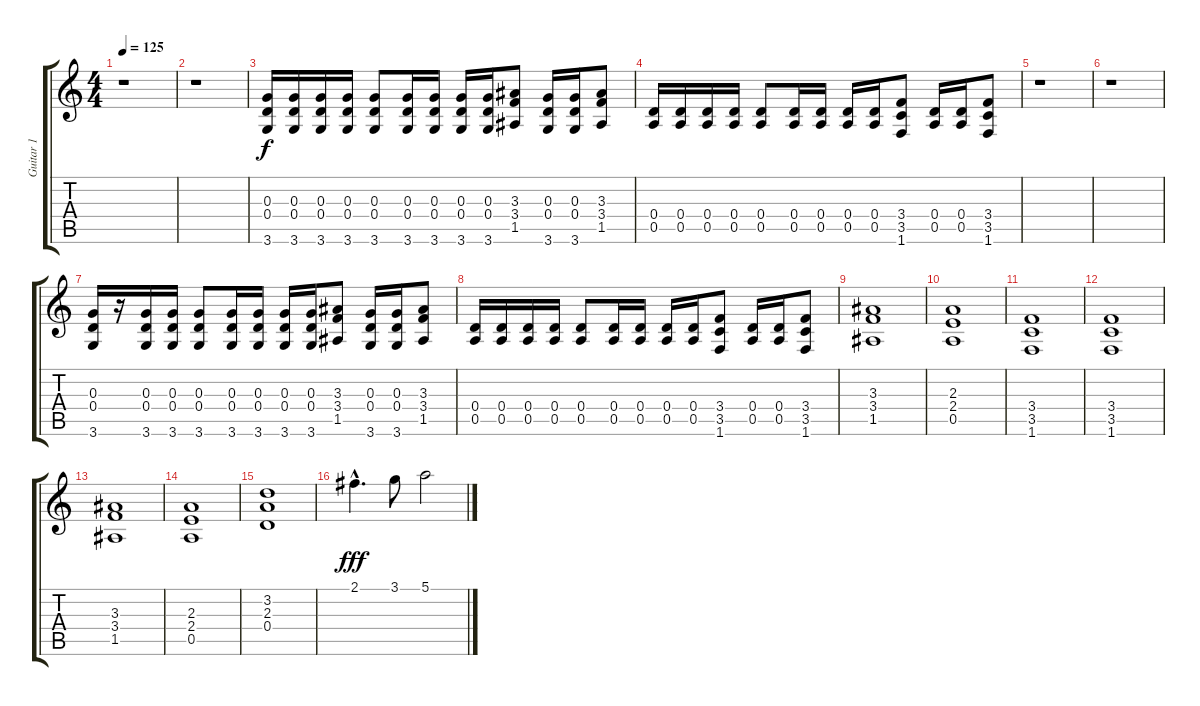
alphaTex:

\track ("Guitar 1" "Guitar 1") {instrument distortionguitar}
\staff {score tabs}
\tuning (E4 B3 G3 D3 A2 E2) {hide}
\ts (4 4)
\tempo 125
\clef g2
\ks c
r.1{dy f} |
r.1 |
(0.3 0.4 3.6).16 (0.3 0.4 3.6).16 (0.3 0.4 3.6).16 (0.3 0.4 3.6).16 (0.3 0.4 3.6).8 (0.3 0.4 3.6).16 (0.3 0.4 3.6).16 (0.3 0.4 3.6).16 (0.3 0.4 3.6).16 (3.3 3.4 1.5).8 (0.3 0.4 3.6).16 (0.3 0.4 3.6).16 (3.3 3.4 1.5).8 |
(0.4 0.5).16 (0.4 0.5).16 (0.4 0.5).16 (0.4 0.5).16 (0.4 0.5).8 (0.4 0.5).16 (0.4 0.5).16 (0.4 0.5).16 (0.4 0.5).16 (3.4 3.5 1.6).8 (0.4 0.5).16 (0.4 0.5).16 (3.4 3.5 1.6).8 |
r.1 |
r.1 |
(0.3 0.4 3.6).16 r.16 (0.3 0.4 3.6).16 (0.3 0.4 3.6).16 (0.3 0.4 3.6).8 (0.3 0.4 3.6).16 (0.3 0.4 3.6).16 (0.3 0.4 3.6).16 (0.3 0.4 3.6).16 (3.3 3.4 1.5).8 (0.3 0.4 3.6).16 (0.3 0.4 3.6).16 (3.3 3.4 1.5).8 |
(0.4 0.5).16 (0.4 0.5).16 (0.4 0.5).16 (0.4 0.5).16 (0.4 0.5).8 (0.4 0.5).16 (0.4 0.5).16 (0.4 0.5).16 (0.4 0.5).16 (3.4 3.5 1.6).8 (0.4 0.5).16 (0.4 0.5).16 (3.4 3.5 1.6).8 |
(3.3 3.4 1.5).1 |
(2.3 2.4 0.5).1 |
(3.4 3.5 1.6).1 |
(3.4 3.5 1.6).1 |
(3.3 3.4 1.5).1 |
(2.3 2.4 0.5).1 |
(3.2 2.3 0.4).1 |
2.1{hac}.4{d dy fff} 3.1.8 5.1.2
